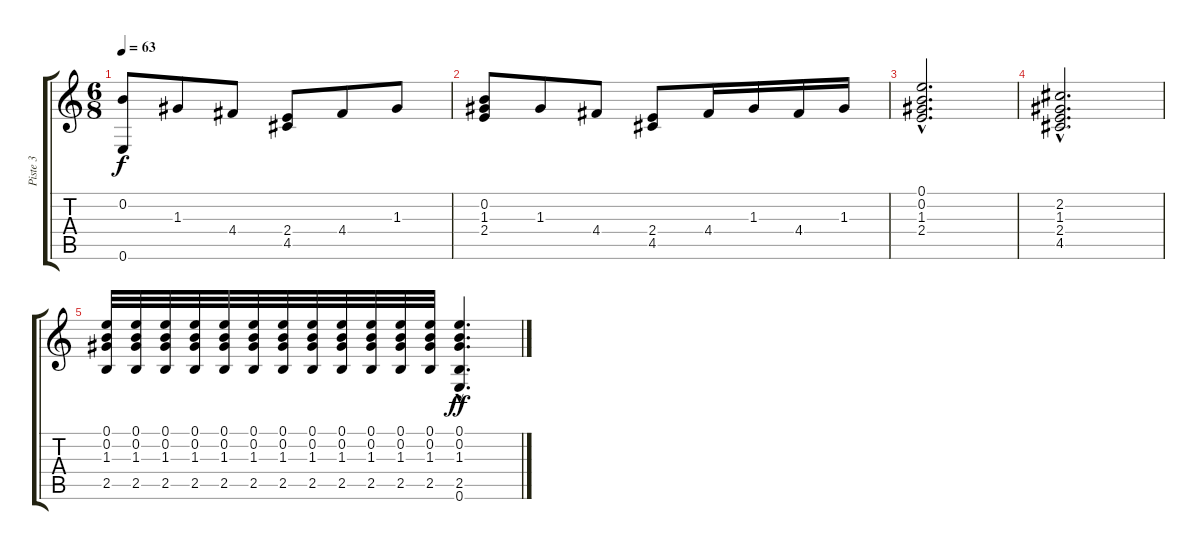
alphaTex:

\track ("Piste 3" "Piste 3") {instrument acousticguitarnylon}
\staff {score tabs}
\tuning (E4 B3 G3 D3 A2 E2) {hide}
\ts (6 8)
\tempo 63
\clef g2
\ks c
(0.2 0.6).8{dy f} 1.3.8 4.4.8 (2.4 4.5).8 4.4.8 1.3.8 |
(0.2 1.3 2.4).8 1.3.8 4.4.8 (2.4 4.5).8 4.4.16 1.3.16 4.4.16 1.3.16 |
(0.1{hac} 0.2{hac} 1.3{hac} 2.4{hac}).2{d} |
(2.2{hac} 1.3{hac} 2.4{hac} 4.5{hac}).2{d} |
(0.1 0.2 1.3 2.5).32 (0.1 0.2 1.3 2.5).32 (0.1 0.2 1.3 2.5).32 (0.1 0.2 1.3 2.5).32 (0.1 0.2 1.3 2.5).32 (0.1 0.2 1.3 2.5).32 (0.1 0.2 1.3 2.5).32 (0.1 0.2 1.3 2.5).32 (0.1 0.2 1.3 2.5).32 (0.1 0.2 1.3 2.5).32 (0.1 0.2 1.3 2.5).32 (0.1 0.2 1.3 2.5).32 (0.1{hac} 0.2{hac} 1.3{hac} 2.5{hac} 0.6{hac}).4{d dy ff}
